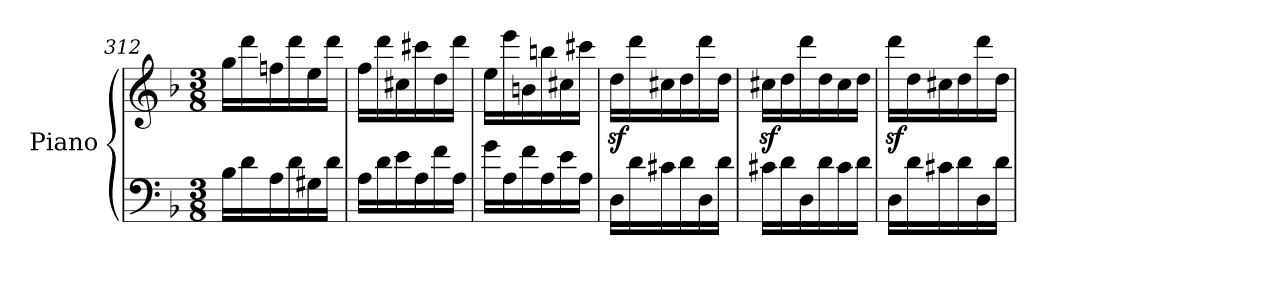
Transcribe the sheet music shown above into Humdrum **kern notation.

**kern	**kern
*part1	*part1
*staff2	*staff1
*I"Piano	*
*I'Pno	*
*clefF4	*clefG2
*k[b-]	*k[b-]
*F:	*F:
*M3/8	*M3/8
=312	=312
16B-\LL	16gg\LL
16d\	16ddd\
16A\	16ffn\
16d\	16ddd\
16G#X\	16ee\
16d\JJ	16ddd\JJ
!!LO:PB:g=z
=313	=313
16A\LL	16ff\LL
16d\	16ddd\
16e\	16cc#X\
16A\	16ccc#X\
16f\	16dd\
16A\JJ	16ddd\JJ
!!LO:PB:g=z
=314	=314
16g\LL	16ee\LL
16A\	16eee\
16f\	16bn\
16A\	16bbn\
16e\	16cc#X\
16A\JJ	16ccc#X\JJ
=315	=315
16D\LL	16ddz<\LL
16d\	16ddd\
16c#X\	16cc#X\
16d\	16dd\
16D\	16ddd\
16d\JJ	16dd\JJ
=316	=316
16c#X\LL	16cc#Xz<\LL
16d\	16dd\
16D\	16ddd\
16d\	16dd\
16c#\	16cc#\
16d\JJ	16dd\JJ
=317	=317
16D\LL	16dddz<\LL
16d\	16dd\
16c#X\	16cc#X\
16d\	16dd\
16D\	16ddd\
16d\JJ	16dd\JJ
=	=
*-	*-
